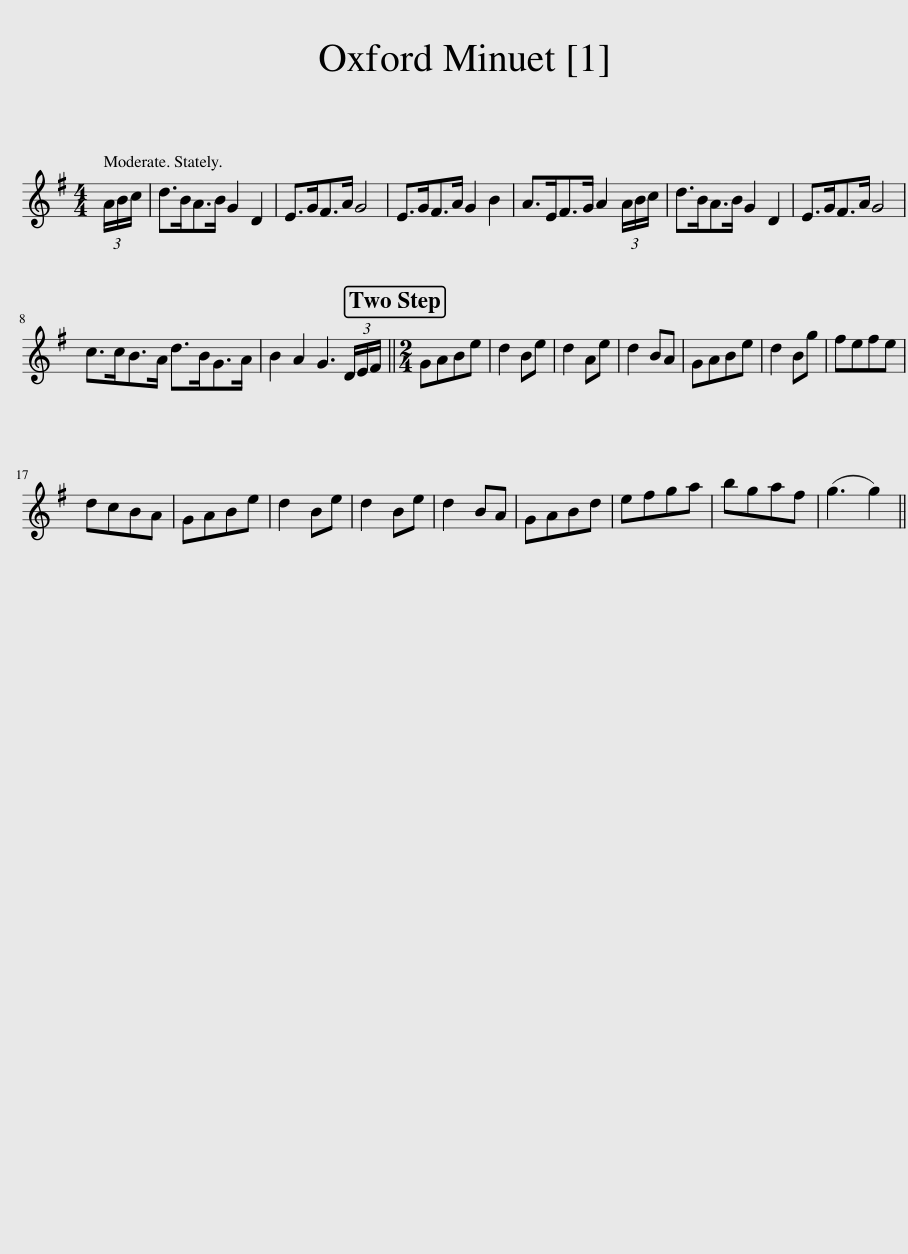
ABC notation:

X:1
L:1/8
M:4/4
I:linebreak $
K:G
V:1 treble
V:1
 (3A/B/c/ | d>BA>B G2 D2 | E>GF>A G4 | E>GF>A G2 B2 | A>EF>G A2 (3A/B/c/ | %5
 d>BA>B G2 D2 | E>GF>A G4 |$ c>cB>A d>BG>A | B2 A2 G3 (3D/E/F/ ||[M:2/4] GABe | %10
 d2 Be | d2 Ae | d2 BA | GABe | d2 Bg | %15
 fefe |$ dcBA | GABe | d2 Be | d2 Be | %20
 d2 BA | GABd | efga | bgaf | (g3 g2) || %25
